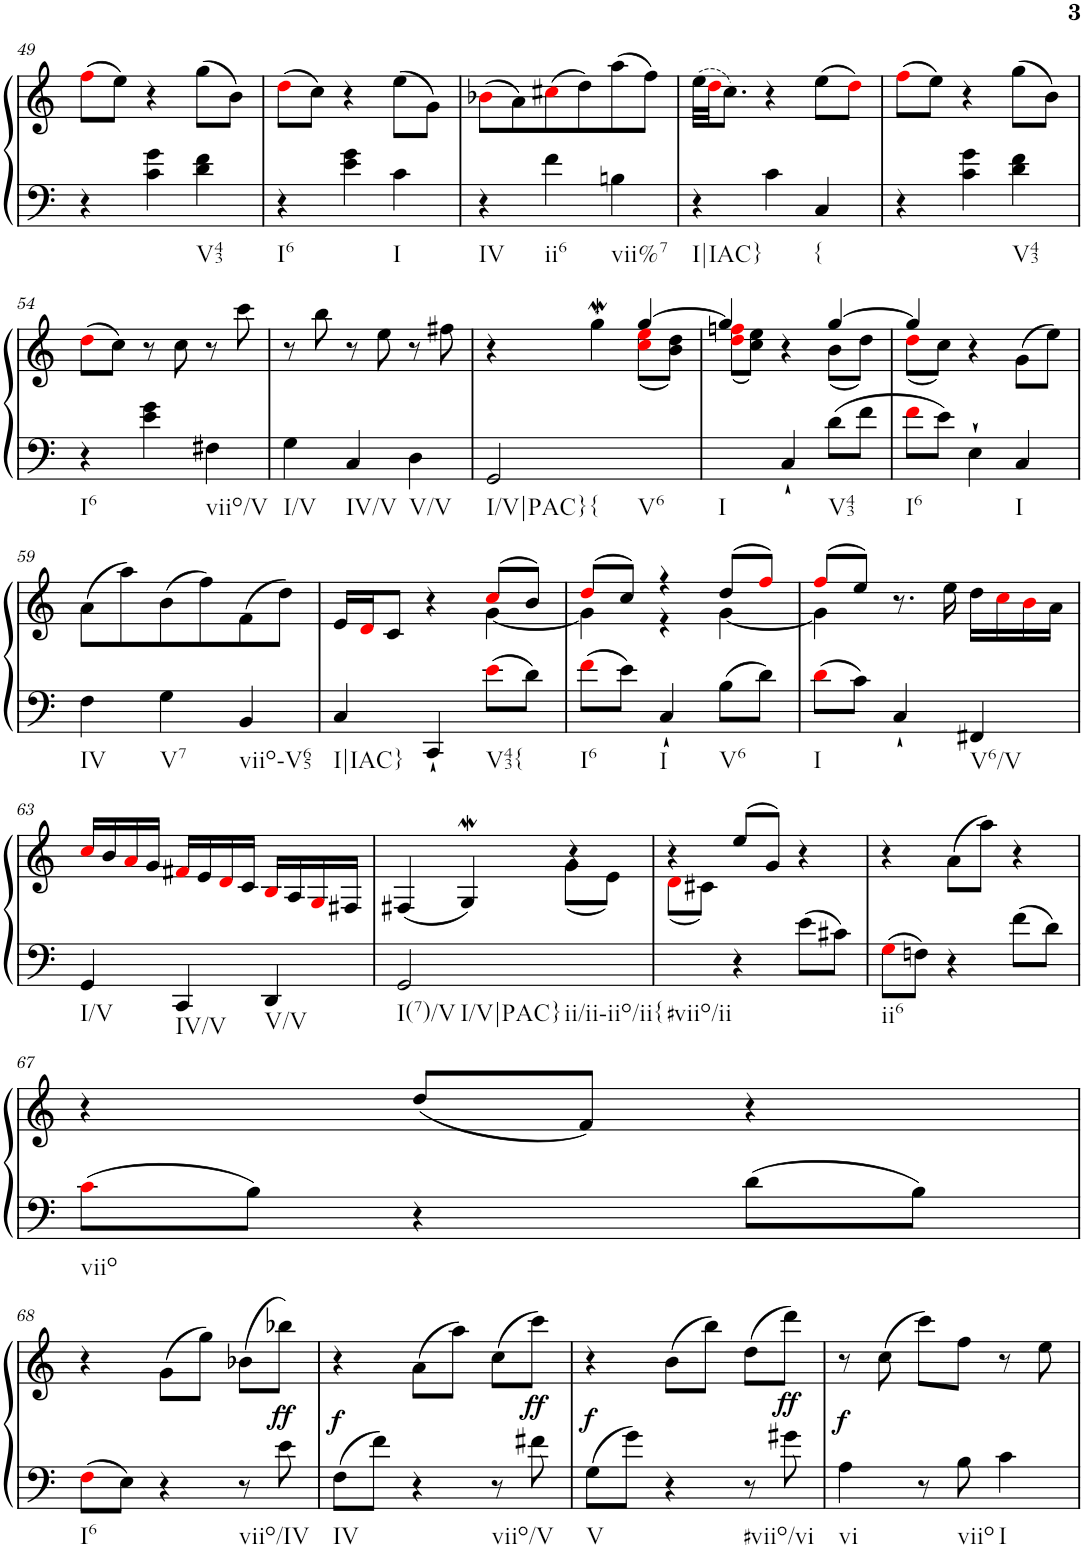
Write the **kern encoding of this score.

**kern	**kern	**dynam
*part1	*part1	*part1
*staff2	*staff1	*staff1/2
*I"Harpsichord	*	*
*I'Hch.	*	*
!!LO:PB:g=z
*clefF4	*clefG2	*
*k[]	*k[]	*
*M3/4	*M3/4	*
=49	=49	=49
4r	(>8ffi\L	.
.	8ee\J)	.
4c\ 4g\	4r	.
!LO:TX:b:t=V43	!	!
4d\ 4f\	(>8gg\L	.
.	8b\J)	.
=50	=50	=50
!LO:TX:b:t=I6	!	!
4r	(>8ddi\L	.
.	8cc\J)	.
4e\ 4g\	4r	.
!LO:TX:b:t=I	!	!
4c\	(>8ee\L	.
.	8g\J)	.
=51	=51	=51
!LO:TX:b:t=IV	!	!
4r	(>8b-Xi\L	.
.	8a\)	.
!LO:TX:b:t=ii6	!	!
4f\	(>8cc#Xi\	.
.	8dd\)	.
!LO:TX:b:t=vii%7	!	!
4Bn\	(>8aa\	.
.	8ff\J)	.
=52	=52	=52
!LO:TX:b:t=I|IAC}	!	!
4r	(>32ee\LLL	.
.	32ddi\JJ	.
.	8.cc\J)	.
4c\	4r	.
!LO:TX:b:t={	!	!
4C/	(>8ee\L	.
.	8ddi\J)	.
=53	=53	=53
4r	(>8ffi\L	.
.	8ee\J)	.
4c\ 4g\	4r	.
!LO:TX:b:t=V43	!	!
4d\ 4f\	(>8gg\L	.
.	8b\J)	.
!!LO:LB:g=z
=54	=54	=54
!LO:TX:b:t=I6	!	!
4r	(>8ddi\L	.
.	8cc\J)	.
4e\ 4g\	8r	.
.	8cc\	.
!LO:TX:b:t=viio/V	!	!
4F#X\	8r	.
.	8ccc\	.
=55	=55	=55
!LO:TX:b:t=I/V	!	!
4G\	8r	.
.	8bb\	.
!LO:TX:b:t=IV/V	!	!
4C/	8r	.
.	8ee\	.
!LO:TX:b:t=V/V	!	!
4D\	8r	.
.	8ff#X\	.
=56	=56	=56
*	*^	*
!LO:TX:b:t=I/V|PAC}	!	!	!
!LO:TX:b:t={	!	!	!
2GG/	4r	2ryy	.
.	4ggW\	.	.
!LO:TX:b:t=V6	!	!	!
4ryy	[4gg/	(<8cci\ 8eei\L	.
.	.	8b\ 8dd\J)	.
=57	=57	=57	=57
!LO:TX:b:t=I	!	!	!
4ryy	4gg/]	(<8ddi\ 8ffni\L	.
.	.	8cc\ 8ee\J)	.
4C`/	4r	4ryy	.
!LO:TX:b:t=V43	!	!	!
8d\L	[4gg/	(<8b\L	.
8f\J	.	8dd\J)	.
=58	=58	=58	=58
!LO:TX:b:t=I6	!	!	!
8fi\L	4gg/]	(<8ddi\L	.
8e\J	.	8cc\J)	.
4E`\	4r	2ryy	.
!LO:TX:b:t=I	!	!	!
4C/	(>8g\L	.	.
.	8ee\J)	.	.
*	*v	*v	*
!!LO:LB:g=z
=59	=59	=59
!LO:TX:b:t=IV	!	!
4F\	(>8a\L	.
.	8aa\)	.
!LO:TX:b:t=V7	!	!
4G\	(>8b\	.
.	8ff\)	.
!LO:TX:b:t=viio-V65	!	!
4BB/	(>8f\	.
.	8dd\J)	.
=60	=60	=60
*	*^	*
!LO:TX:b:t=I|IAC}	!	!	!
4C/	16e/LL	2ryy	.
.	16di/J	.	.
.	8c/J	.	.
4CC`/	4r	.	.
!LO:TX:b:t=V43{	!	!	!
8ei\L	(>8cci/L	[4g\	.
8d\J	8b/J)	.	.
=61	=61	=61	=61
!LO:TX:b:t=I6	!	!	!
8fi\L	(>8ddi/L	4g\]	.
8e\J	8cc/J)	.	.
!LO:TX:b:t=I	!	!	!
4C`/	4r	4r	.
!LO:TX:b:t=V6	!	!	!
8B\L	(>8dd/L	[4g\	.
8d\J	8ffi/J)	.	.
=62	=62	=62	=62
!LO:TX:b:t=I	!	!	!
8di\L	(>8ffi/L	4g\]	.
8c\J	8ee/J)	.	.
4C`/	8.r	2ryy	.
.	16ee\	.	.
!LO:TX:b:t=V6/V	!	!	!
4FF#X/	16dd\LL	.	.
.	16cci\	.	.
.	16bi\	.	.
.	16a\JJ	.	.
*	*v	*v	*
!!LO:LB:g=z
=63	=63	=63
!LO:TX:b:t=I/V	!	!
4GG/	16cci/LL	.
.	16b/	.
.	16ai/	.
.	16g/JJ	.
!LO:TX:b:t=IV/V	!	!
4CC/	16f#Xi/LL	.
.	16e/	.
.	16di/	.
.	16c/JJ	.
!LO:TX:b:t=V/V	!	!
4DD/	16Bi/LL	.
.	16A/	.
.	16Gi/	.
.	16F#X/JJ	.
=64	=64	=64
*	*^	*
!LO:TX:b:t=I(7)/V	!	!	!
!LO:TX:b:t=I/V|PAC}	!	!	!
2GG/	(<4F#X/	2ryy	.
.	4GW/)	.	.
!LO:TX:b:t=ii/ii-iio/ii{	!	!	!
4ryy	4r	(<8g\L	.
.	.	8e\J)	.
=65	=65	=65	=65
!LO:TX:b:t=#viio/ii	!	!	!
4ryy	4r	(<8di\L	.
.	.	8c#X\J)	.
4r	(>8ee/L	2ryy	.
.	8g/J)	.	.
8e\L	4r	.	.
8c#X\J	.	.	.
*	*v	*v	*
=66	=66	=66
!LO:TX:b:t=ii6	!	!
8Gi\L	4r	.
8Fn\J	.	.
4r	(>8a\L	.
.	8aa\J)	.
8f\L	4r	.
8d\J	.	.
!!LO:LB:g=z
=67	=67	=67
!LO:TX:b:t=viio	!	!
8ci\L	4r	.
8B\J	.	.
4r	(<8dd/L	.
.	8f/J)	.
8d\L	4r	.
8B\J	.	.
!!LO:LB:g=z
=68	=68	=68
!LO:TX:b:t=I6	!	!
8Fi\L	4r	.
8E\J	.	.
4r	(>8g\L	.
.	8gg\J)	.
!LO:TX:b:t=viio/IV	!	!
8r	(>8b-X\L	.
!	!	!LO:DY:b
8e\	8bb-X\J)	ff
=69	=69	=69
!LO:TX:b:t=IV	!	!
!	!	!LO:DY:b
8F\L	4r	f
8f\J	.	.
4r	(>8a\L	.
.	8aa\J)	.
!LO:TX:b:t=viio/V	!	!
8r	(>8cc\L	.
!	!	!LO:DY:b
8f#X\	8ccc\J)	ff
=70	=70	=70
!LO:TX:b:t=V	!	!
!	!	!LO:DY:b
8G\L	4r	f
8g\J	.	.
4r	(>8b\L	.
.	8bb\J)	.
!LO:TX:b:t=#viio/vi	!	!
8r	(>8dd\L	.
!	!	!LO:DY:b
8g#X\	8ddd\J)	ff
=71	=71	=71
!LO:TX:b:t=vi	!	!
!	!	!LO:DY:b
4A\	8r	f
.	(>8cc\	.
8r	8ccc\L)	.
!LO:TX:b:t=viio	!	!
8B\	8ff\J	.
!LO:TX:b:t=I	!	!
4c\	8r	.
.	8ee\	.
=	=	=
*-	*-	*-
